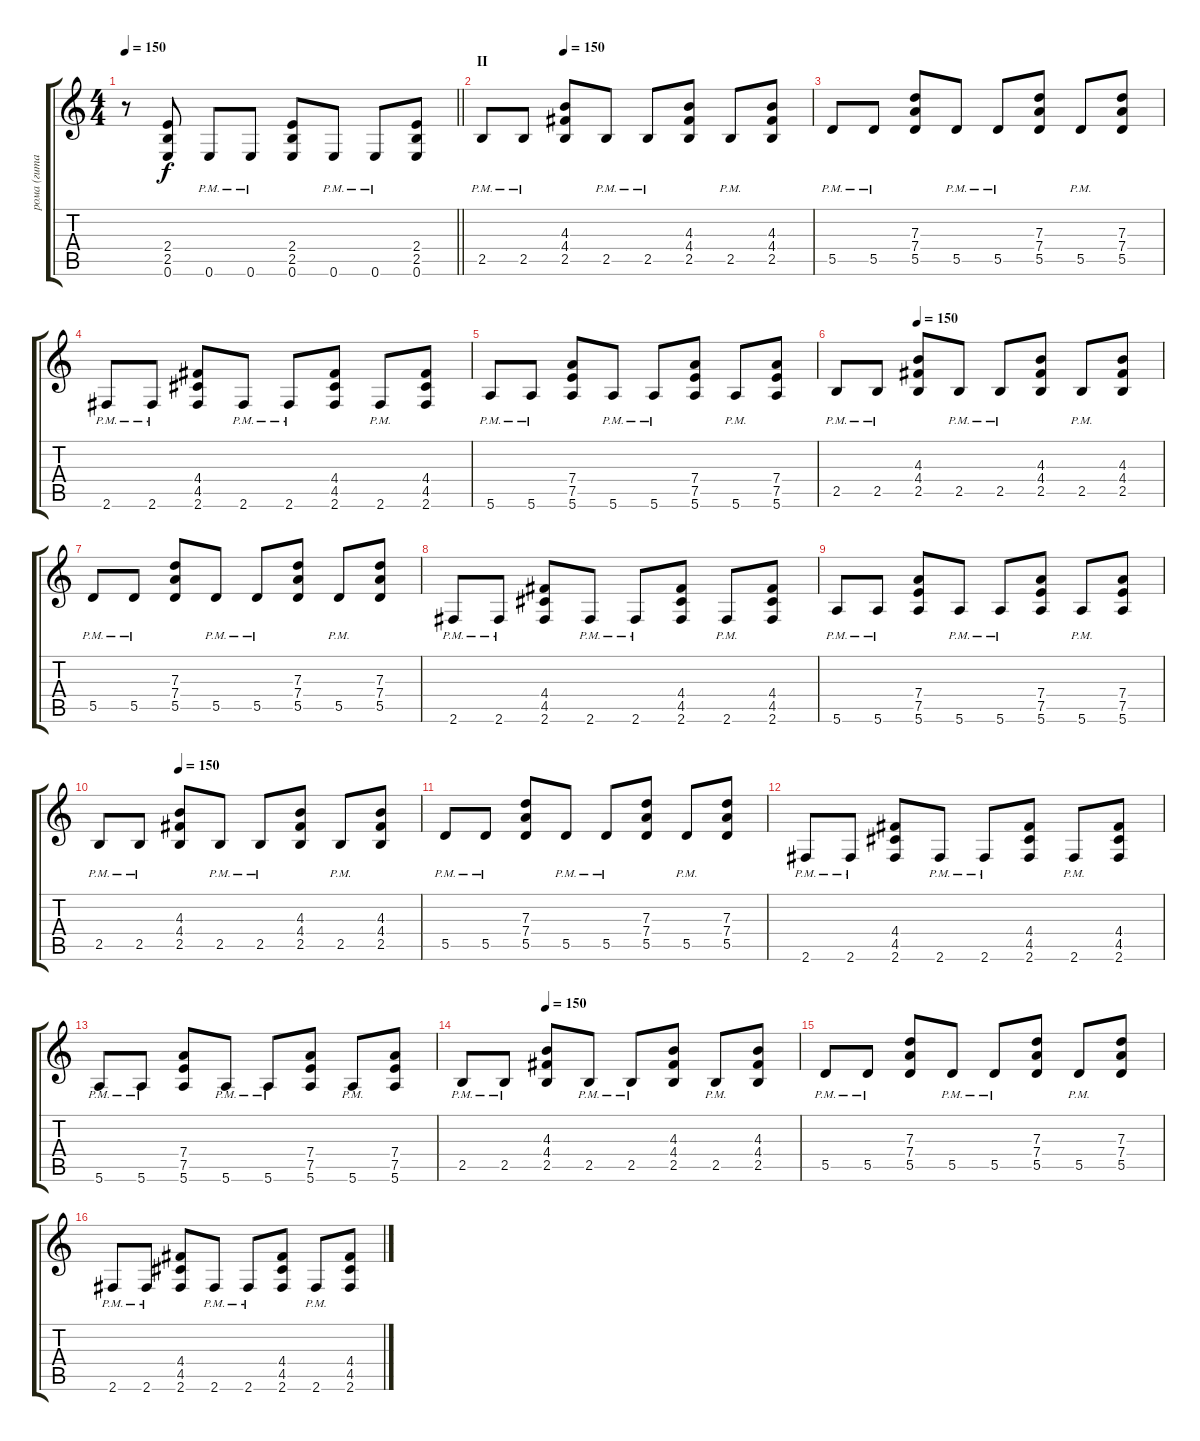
\track ("рома (гитара)" "рома (гита") {instrument distortionguitar}
\staff {score tabs}
\tuning (E4 B3 G3 D3 A2 E2) {hide}
\ts (4 4)
\tempo 150
\clef g2
\barLineRight lightlight
\ks c
r.8{dy f} (2.4 2.5 0.6).8 0.6{pm}.8 0.6{pm}.8 (2.4 2.5 0.6).8 0.6{pm}.8 0.6{pm}.8 (2.4 2.5 0.6).8 |
\section ("" "II")
\tempo (150 0.25)
2.5{pm}.8 2.5{pm}.8 (4.3 4.4 2.5).8 2.5{pm}.8 2.5{pm}.8 (4.3 4.4 2.5).8 2.5{pm}.8 (4.3 4.4 2.5).8 |
5.5{pm}.8 5.5{pm}.8 (7.3 7.4 5.5).8 5.5{pm}.8 5.5{pm}.8 (7.3 7.4 5.5).8 5.5{pm}.8 (7.3 7.4 5.5).8 |
2.6{pm}.8 2.6{pm}.8 (4.4 4.5 2.6).8 2.6{pm}.8 2.6{pm}.8 (4.4 4.5 2.6).8 2.6{pm}.8 (4.4 4.5 2.6).8 |
5.6{pm}.8 5.6{pm}.8 (7.4 7.5 5.6).8 5.6{pm}.8 5.6{pm}.8 (7.4 7.5 5.6).8 5.6{pm}.8 (7.4 7.5 5.6).8 |
\tempo (150 0.25)
2.5{pm}.8 2.5{pm}.8 (4.3 4.4 2.5).8 2.5{pm}.8 2.5{pm}.8 (4.3 4.4 2.5).8 2.5{pm}.8 (4.3 4.4 2.5).8 |
5.5{pm}.8 5.5{pm}.8 (7.3 7.4 5.5).8 5.5{pm}.8 5.5{pm}.8 (7.3 7.4 5.5).8 5.5{pm}.8 (7.3 7.4 5.5).8 |
2.6{pm}.8 2.6{pm}.8 (4.4 4.5 2.6).8 2.6{pm}.8 2.6{pm}.8 (4.4 4.5 2.6).8 2.6{pm}.8 (4.4 4.5 2.6).8 |
5.6{pm}.8 5.6{pm}.8 (7.4 7.5 5.6).8 5.6{pm}.8 5.6{pm}.8 (7.4 7.5 5.6).8 5.6{pm}.8 (7.4 7.5 5.6).8 |
\tempo (150 0.25)
2.5{pm}.8 2.5{pm}.8 (4.3 4.4 2.5).8 2.5{pm}.8 2.5{pm}.8 (4.3 4.4 2.5).8 2.5{pm}.8 (4.3 4.4 2.5).8 |
5.5{pm}.8 5.5{pm}.8 (7.3 7.4 5.5).8 5.5{pm}.8 5.5{pm}.8 (7.3 7.4 5.5).8 5.5{pm}.8 (7.3 7.4 5.5).8 |
2.6{pm}.8 2.6{pm}.8 (4.4 4.5 2.6).8 2.6{pm}.8 2.6{pm}.8 (4.4 4.5 2.6).8 2.6{pm}.8 (4.4 4.5 2.6).8 |
5.6{pm}.8 5.6{pm}.8 (7.4 7.5 5.6).8 5.6{pm}.8 5.6{pm}.8 (7.4 7.5 5.6).8 5.6{pm}.8 (7.4 7.5 5.6).8 |
\tempo (150 0.25)
2.5{pm}.8 2.5{pm}.8 (4.3 4.4 2.5).8 2.5{pm}.8 2.5{pm}.8 (4.3 4.4 2.5).8 2.5{pm}.8 (4.3 4.4 2.5).8 |
5.5{pm}.8 5.5{pm}.8 (7.3 7.4 5.5).8 5.5{pm}.8 5.5{pm}.8 (7.3 7.4 5.5).8 5.5{pm}.8 (7.3 7.4 5.5).8 |
2.6{pm}.8 2.6{pm}.8 (4.4 4.5 2.6).8 2.6{pm}.8 2.6{pm}.8 (4.4 4.5 2.6).8 2.6{pm}.8 (4.4 4.5 2.6).8
